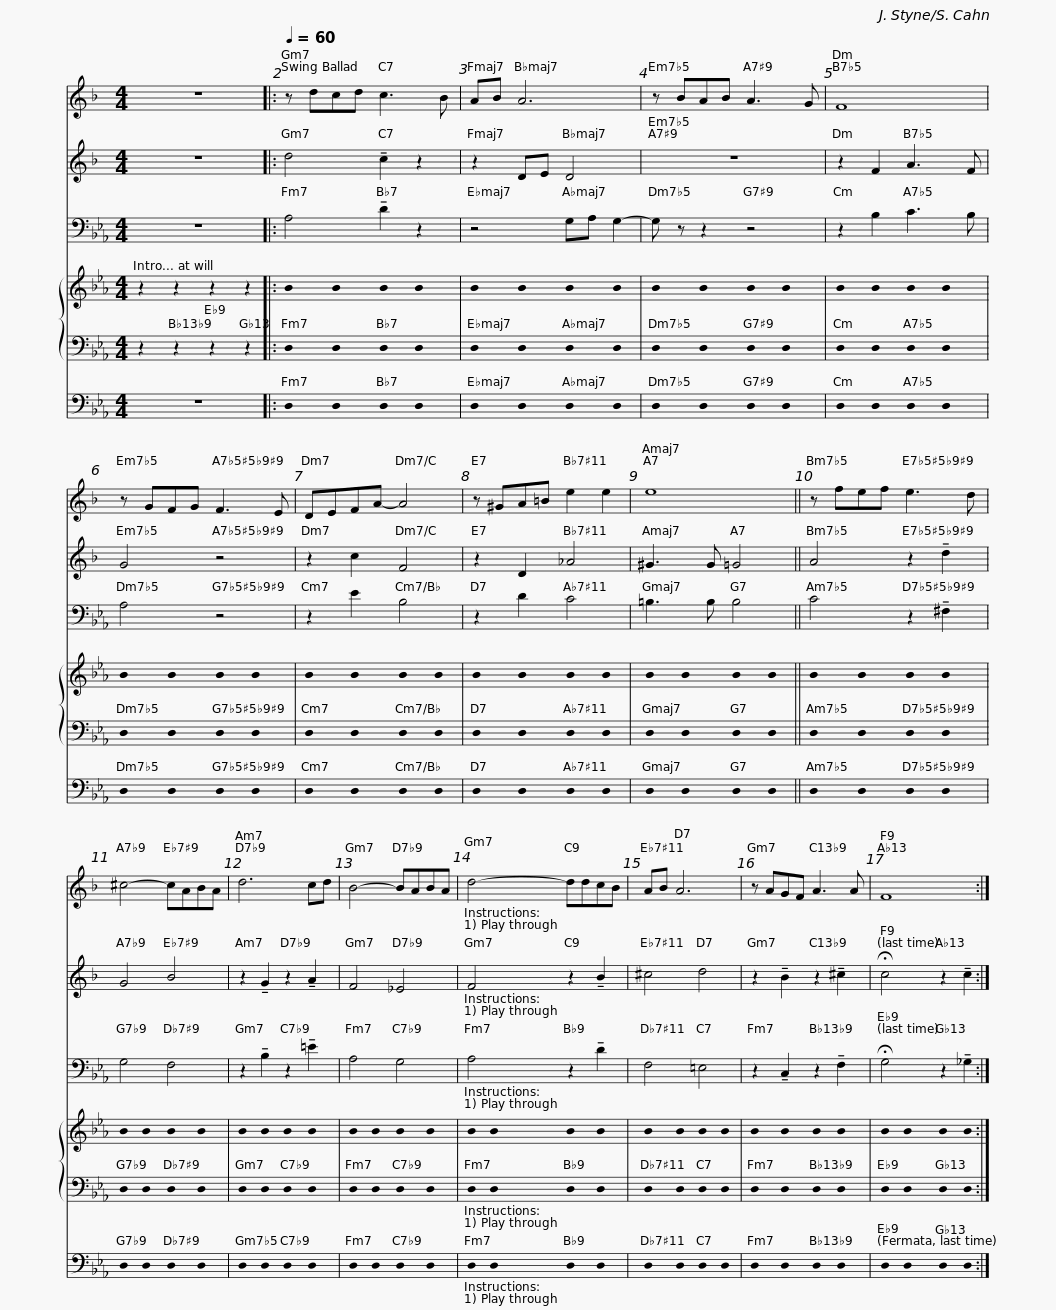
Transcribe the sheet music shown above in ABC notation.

X:1
%%score 1 2 3 { 4 | 5 } 6
L:1/8
M:4/4
I:linebreak $
K:Eb
U:s=!stemless!
V:1 treble transpose=-14
V:2 treble transpose=-2
V:3 bass
V:4 treble
V:5 bass
V:6 bass transpose=-12
V:1
[K:F] z8 |:[Q:1/4=60] z dcd c3 B | AB A6 | z BAB A3 G | F8 |$ %5
 z GFG F3 E | DEFA- A4 | z ^GA=B e2 e2 | e8 ||$ z fef e3 d | %10
 ^c4- cABA | d6 cd | B4- BABA |$ d4- ddcB | AB A6 | %15
 z AGF A3 A | F8 :| %17
V:2
[K:F] z8 |: d4 !tenuto!c2 z2 | z2 DE D4 | z8 | z2 F2 A3 F |$ %5
 G4 z4 | z2 c2 F4 | z2 D2 _A4 | ^G3 G =G4 ||$ A4 z2 !tenuto!d2 | %10
 G4 B4 | z2 !tenuto!G2 z2 !tenuto!A2 | F4 _E4 |$ F4 z2 !tenuto!B2 | ^c4 d4 | %15
 z2 !tenuto!B2 z2 !tenuto!^c2 | !fermata!c4 z2 !tenuto!c2 :| %17
V:3
 z8 |: A,4 !tenuto!D2 z2 | z4 G,A, G,2- | G, z z2 z4 | z2 B,2 C3 B, |$ %5
 A,4 z4 | z2 E2 B,4 | z2 D2 C4 | =B,3 B, B,4 ||$ C4 z2 !tenuto!^F,2 | %10
 G,4 F,4 | z2 !tenuto!B,2 z2 !tenuto!=E2 | A,4 G,4 |$ A,4 z2 !tenuto!D2 | F,4 =E,4 | %15
 z2 !tenuto!C,2 z2 !tenuto!F,2 | !fermata!G,4 z2 !tenuto!_G,2 :| %17
V:4
 z2 z2 z2 z2 |: sB2 sB2 sB2 sB2 | sB2 sB2 sB2 sB2 | sB2 sB2 sB2 sB2 | sB2 sB2 sB2 sB2 |$ %5
 sB2 sB2 sB2 sB2 | sB2 sB2 sB2 sB2 | sB2 sB2 sB2 sB2 | sB2 sB2 sB2 sB2 ||$ sB2 sB2 sB2 sB2 | %10
 sB2 sB2 sB2 sB2 | sB2 sB2 sB2 sB2 | sB2 sB2 sB2 sB2 |$ sB2 sB2 sB2 sB2 | sB2 sB2 sB2 sB2 | %15
 sB2 sB2 sB2 sB2 | sB2 sB2 sB2 sB2 :| %17
V:5
 z2 z2 z2 z2 |: sD,2 sD,2 sD,2 sD,2 | sD,2 sD,2 sD,2 sD,2 | sD,2 sD,2 sD,2 sD,2 | sD,2 sD,2 sD,2 sD,2 |$ %5
 sD,2 sD,2 sD,2 sD,2 | sD,2 sD,2 sD,2 sD,2 | sD,2 sD,2 sD,2 sD,2 | sD,2 sD,2 sD,2 sD,2 ||$ sD,2 sD,2 sD,2 sD,2 | %10
 sD,2 sD,2 sD,2 sD,2 | sD,2 sD,2 sD,2 sD,2 | sD,2 sD,2 sD,2 sD,2 |$ sD,2 sD,2 sD,2 sD,2 | sD,2 sD,2 sD,2 sD,2 | %15
 sD,2 sD,2 sD,2 sD,2 | sD,2 sD,2 sD,2 sD,2 :| %17
V:6
 z8 |: sD,2 sD,2 sD,2 sD,2 | sD,2 sD,2 sD,2 sD,2 | sD,2 sD,2 sD,2 sD,2 | sD,2 sD,2 sD,2 sD,2 |$ %5
 sD,2 sD,2 sD,2 sD,2 | sD,2 sD,2 sD,2 sD,2 | sD,2 sD,2 sD,2 sD,2 | sD,2 sD,2 sD,2 sD,2 ||$ sD,2 sD,2 sD,2 sD,2 | %10
 sD,2 sD,2 sD,2 sD,2 | sD,2 sD,2 sD,2 sD,2 | sD,2 sD,2 sD,2 sD,2 |$ sD,2 sD,2 sD,2 sD,2 | sD,2 sD,2 sD,2 sD,2 | %15
 sD,2 sD,2 sD,2 sD,2 | sD,2 sD,2 sD,2 sD,2 :| %17
